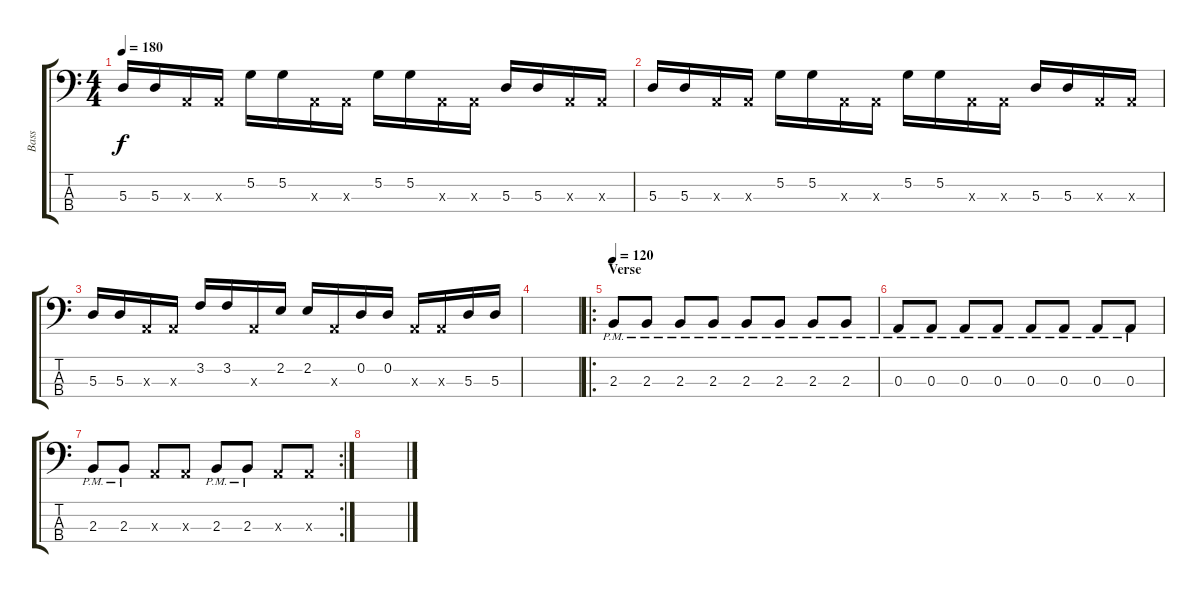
\track ("Bass" "Bass") {instrument electricbassfinger}
\staff {score tabs}
\tuning (G2 D2 A1 E1) {hide}
\ts (4 4)
\tempo 180
\clef f4
\ks c
5.3.16{dy f} 5.3.16 0.3{x}.16 0.3{x}.16 5.2.16 5.2.16 0.3{x}.16 0.3{x}.16 5.2.16 5.2.16 0.3{x}.16 0.3{x}.16 5.3.16 5.3.16 0.3{x}.16 0.3{x}.16 |
5.3.16 5.3.16 0.3{x}.16 0.3{x}.16 5.2.16 5.2.16 0.3{x}.16 0.3{x}.16 5.2.16 5.2.16 0.3{x}.16 0.3{x}.16 5.3.16 5.3.16 0.3{x}.16 0.3{x}.16 |
5.3.16 5.3.16 0.3{x}.16 0.3{x}.16 3.2.16 3.2.16 0.3{x}.16 2.2.16 2.2.16 0.3{x}.16 0.2.16 0.2.16 0.3{x}.16 0.3{x}.16 5.3.16 5.3.16 |
|
\ro
\section ("" "Verse")
\tempo 120
2.3{pm}.8 2.3{pm}.8 2.3{pm}.8 2.3{pm}.8 2.3{pm}.8 2.3{pm}.8 2.3{pm}.8 2.3{pm}.8 |
0.3{pm}.8 0.3{pm}.8 0.3{pm}.8 0.3{pm}.8 0.3{pm}.8 0.3{pm}.8 0.3{pm}.8 0.3{pm}.8 |
\rc 2
2.3{pm}.8 2.3{pm}.8 0.3{x}.8 0.3{x}.8 2.3{pm}.8 2.3{pm}.8 0.3{x}.8 0.3{x}.8 |
\section ("" "")
